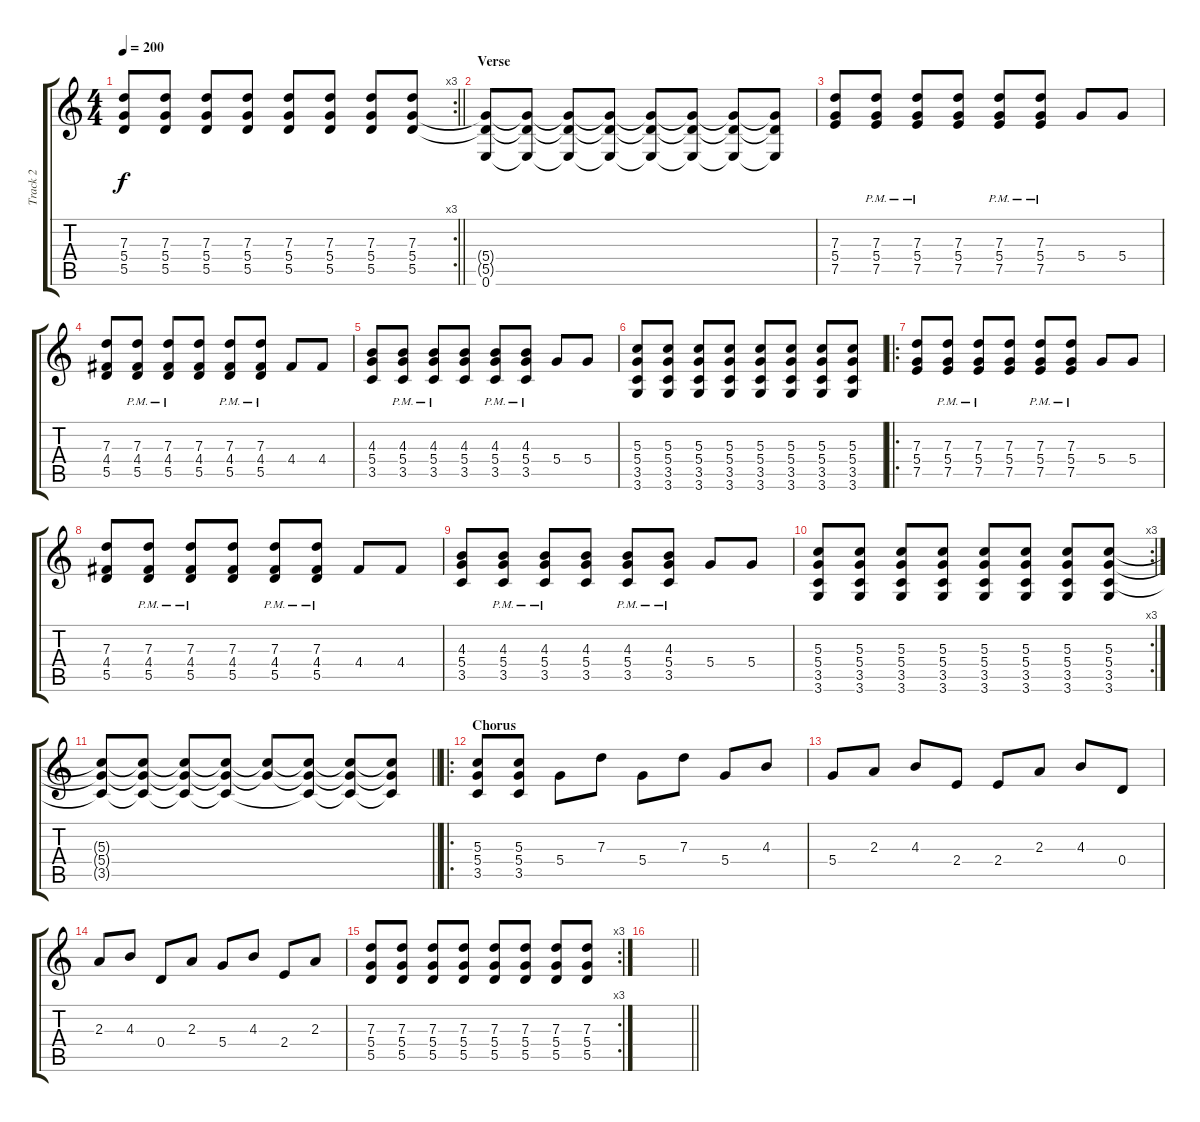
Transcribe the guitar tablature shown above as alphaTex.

\track ("Track 2" "Track 2") {instrument overdrivenguitar}
\staff {score tabs}
\tuning (E4 B3 G3 D3 A2 E2) {hide}
\rc 3
\ts (4 4)
\tempo 200
\clef g2
\barLineRight lightlight
\ks c
(7.3 5.4 5.5).8{dy f} (7.3 5.4 5.5).8 (7.3 5.4 5.5).8 (7.3 5.4 5.5).8 (7.3 5.4 5.5).8 (7.3 5.4 5.5).8 (7.3 5.4 5.5).8 (7.3 5.4 5.5).8 |
\section ("" "Verse")
(5.4{t} 5.5{t} 0.6).8 (5.4{t} 5.5{t} 0.6{t}).8 (5.4{t} 5.5{t} 0.6{t}).8 (5.4{t} 5.5{t} 0.6{t}).8 (5.4{t} 5.5{t} 0.6{t}).8 (5.4{t} 5.5{t} 0.6{t}).8 (5.4{t} 5.5{t} 0.6{t}).8 (5.4{t} 5.5{t} 0.6{t}).8 |
(7.3 5.4 7.5).8 (7.3{pm} 5.4{pm} 7.5{pm}).8 (7.3{pm} 5.4{pm} 7.5{pm}).8 (7.3 5.4 7.5).8 (7.3{pm} 5.4{pm} 7.5{pm}).8 (7.3{pm} 5.4{pm} 7.5{pm}).8 5.4.8 5.4.8 |
(7.3 4.4 5.5).8 (7.3{pm} 4.4{pm} 5.5{pm}).8 (7.3{pm} 4.4{pm} 5.5{pm}).8 (7.3 4.4 5.5).8 (7.3{pm} 4.4{pm} 5.5{pm}).8 (7.3{pm} 4.4{pm} 5.5{pm}).8 4.4.8 4.4.8 |
(4.3 5.4 3.5).8 (4.3{pm} 5.4{pm} 3.5{pm}).8 (4.3{pm} 5.4{pm} 3.5{pm}).8 (4.3 5.4 3.5).8 (4.3{pm} 5.4{pm} 3.5{pm}).8 (4.3{pm} 5.4{pm} 3.5{pm}).8 5.4.8 5.4.8 |
(5.3 5.4 3.5 3.6).8 (5.3 5.4 3.5 3.6).8 (5.3 5.4 3.5 3.6).8 (5.3 5.4 3.5 3.6).8 (5.3 5.4 3.5 3.6).8 (5.3 5.4 3.5 3.6).8 (5.3 5.4 3.5 3.6).8 (5.3 5.4 3.5 3.6).8 |
\ro
(7.3 5.4 7.5).8 (7.3{pm} 5.4{pm} 7.5{pm}).8 (7.3{pm} 5.4{pm} 7.5{pm}).8 (7.3 5.4 7.5).8 (7.3{pm} 5.4{pm} 7.5{pm}).8 (7.3{pm} 5.4{pm} 7.5{pm}).8 5.4.8 5.4.8 |
(7.3 4.4 5.5).8 (7.3{pm} 4.4{pm} 5.5{pm}).8 (7.3{pm} 4.4{pm} 5.5{pm}).8 (7.3 4.4 5.5).8 (7.3{pm} 4.4{pm} 5.5{pm}).8 (7.3{pm} 4.4{pm} 5.5{pm}).8 4.4.8 4.4.8 |
(4.3 5.4 3.5).8 (4.3{pm} 5.4{pm} 3.5{pm}).8 (4.3{pm} 5.4{pm} 3.5{pm}).8 (4.3 5.4 3.5).8 (4.3{pm} 5.4{pm} 3.5{pm}).8 (4.3{pm} 5.4{pm} 3.5{pm}).8 5.4.8 5.4.8 |
\rc 3
(5.3 5.4 3.5 3.6).8 (5.3 5.4 3.5 3.6).8 (5.3 5.4 3.5 3.6).8 (5.3 5.4 3.5 3.6).8 (5.3 5.4 3.5 3.6).8 (5.3 5.4 3.5 3.6).8 (5.3 5.4 3.5 3.6).8 (5.3 5.4 3.5 3.6).8 |
\barLineRight lightlight
(5.3{t} 5.4{t} 3.5{t}).8 (5.3{t} 5.4{t} 3.5{t}).8 (5.3{t} 5.4{t} 3.5{t}).8 (5.3{t} 5.4{t} 3.5{t}).8 (5.3{t} 5.4{t}).8 (5.3{t} 5.4{t} 3.5{t}).8 (5.3{t} 5.4{t} 3.5{t}).8 (5.3{t} 5.4{t} 3.5{t}).8 |
\ro
\section ("" "Chorus")
(5.3 5.4 3.5).8 (5.3 5.4 3.5).8 5.4.8 7.3.8 5.4.8 7.3.8 5.4.8 4.3.8 |
5.4.8 2.3.8 4.3.8 2.4.8 2.4.8 2.3.8 4.3.8 0.4.8 |
2.3.8 4.3.8 0.4.8 2.3.8 5.4.8 4.3.8 2.4.8 2.3.8 |
\rc 3
(7.3 5.4 5.5).8 (7.3 5.4 5.5).8 (7.3 5.4 5.5).8 (7.3 5.4 5.5).8 (7.3 5.4 5.5).8 (7.3 5.4 5.5).8 (7.3 5.4 5.5).8 (7.3 5.4 5.5).8 |
\barLineRight lightlight
